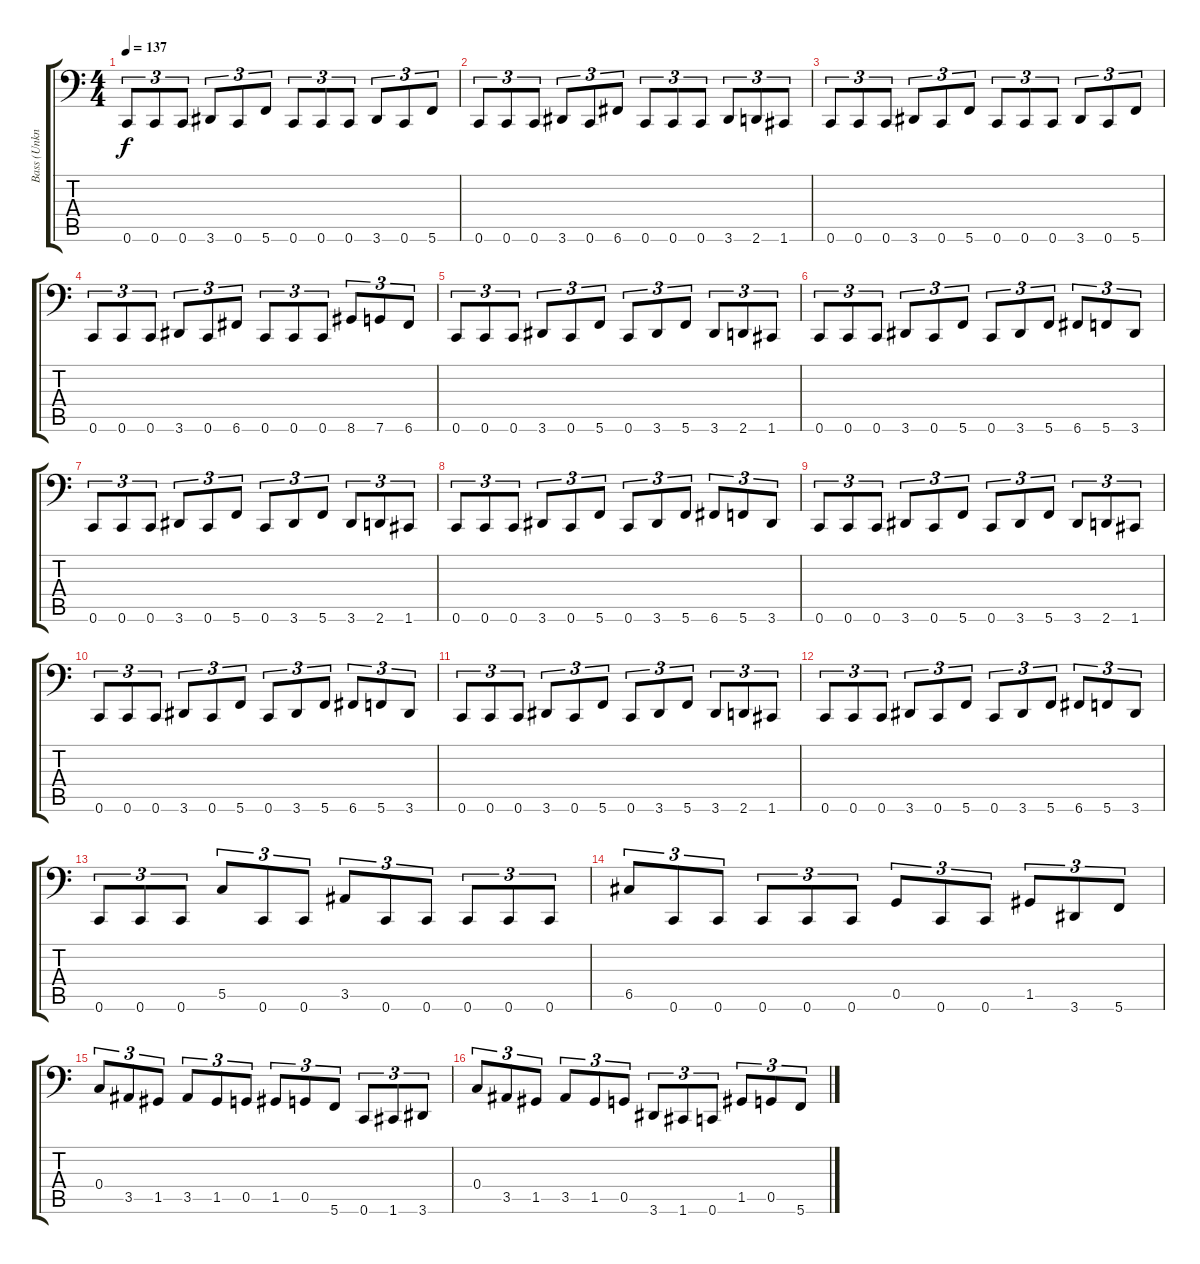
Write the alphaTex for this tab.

\track ("Bass (Unknown)" "Bass (Unkn") {instrument electricbasspick}
\staff {score tabs}
\tuning (D3 A2 F2 C2 G1 C1) {hide}
\ts (4 4)
\tempo 137
\clef f4
\ks c
0.6.8{tu (3 2) dy f} 0.6.8{tu (3 2)} 0.6.8{tu (3 2)} 3.6.8{tu (3 2)} 0.6.8{tu (3 2)} 5.6.8{tu (3 2)} 0.6.8{tu (3 2)} 0.6.8{tu (3 2)} 0.6.8{tu (3 2)} 3.6.8{tu (3 2)} 0.6.8{tu (3 2)} 5.6.8{tu (3 2)} |
0.6.8{tu (3 2)} 0.6.8{tu (3 2)} 0.6.8{tu (3 2)} 3.6.8{tu (3 2)} 0.6.8{tu (3 2)} 6.6.8{tu (3 2)} 0.6.8{tu (3 2)} 0.6.8{tu (3 2)} 0.6.8{tu (3 2)} 3.6.8{tu (3 2)} 2.6.8{tu (3 2)} 1.6.8{tu (3 2)} |
0.6.8{tu (3 2)} 0.6.8{tu (3 2)} 0.6.8{tu (3 2)} 3.6.8{tu (3 2)} 0.6.8{tu (3 2)} 5.6.8{tu (3 2)} 0.6.8{tu (3 2)} 0.6.8{tu (3 2)} 0.6.8{tu (3 2)} 3.6.8{tu (3 2)} 0.6.8{tu (3 2)} 5.6.8{tu (3 2)} |
0.6.8{tu (3 2)} 0.6.8{tu (3 2)} 0.6.8{tu (3 2)} 3.6.8{tu (3 2)} 0.6.8{tu (3 2)} 6.6.8{tu (3 2)} 0.6.8{tu (3 2)} 0.6.8{tu (3 2)} 0.6.8{tu (3 2)} 8.6.8{tu (3 2)} 7.6.8{tu (3 2)} 6.6.8{tu (3 2)} |
0.6.8{tu (3 2)} 0.6.8{tu (3 2)} 0.6.8{tu (3 2)} 3.6.8{tu (3 2)} 0.6.8{tu (3 2)} 5.6.8{tu (3 2)} 0.6.8{tu (3 2)} 3.6.8{tu (3 2)} 5.6.8{tu (3 2)} 3.6.8{tu (3 2)} 2.6.8{tu (3 2)} 1.6.8{tu (3 2)} |
0.6.8{tu (3 2)} 0.6.8{tu (3 2)} 0.6.8{tu (3 2)} 3.6.8{tu (3 2)} 0.6.8{tu (3 2)} 5.6.8{tu (3 2)} 0.6.8{tu (3 2)} 3.6.8{tu (3 2)} 5.6.8{tu (3 2)} 6.6.8{tu (3 2)} 5.6.8{tu (3 2)} 3.6.8{tu (3 2)} |
0.6.8{tu (3 2)} 0.6.8{tu (3 2)} 0.6.8{tu (3 2)} 3.6.8{tu (3 2)} 0.6.8{tu (3 2)} 5.6.8{tu (3 2)} 0.6.8{tu (3 2)} 3.6.8{tu (3 2)} 5.6.8{tu (3 2)} 3.6.8{tu (3 2)} 2.6.8{tu (3 2)} 1.6.8{tu (3 2)} |
0.6.8{tu (3 2)} 0.6.8{tu (3 2)} 0.6.8{tu (3 2)} 3.6.8{tu (3 2)} 0.6.8{tu (3 2)} 5.6.8{tu (3 2)} 0.6.8{tu (3 2)} 3.6.8{tu (3 2)} 5.6.8{tu (3 2)} 6.6.8{tu (3 2)} 5.6.8{tu (3 2)} 3.6.8{tu (3 2)} |
0.6.8{tu (3 2)} 0.6.8{tu (3 2)} 0.6.8{tu (3 2)} 3.6.8{tu (3 2)} 0.6.8{tu (3 2)} 5.6.8{tu (3 2)} 0.6.8{tu (3 2)} 3.6.8{tu (3 2)} 5.6.8{tu (3 2)} 3.6.8{tu (3 2)} 2.6.8{tu (3 2)} 1.6.8{tu (3 2)} |
0.6.8{tu (3 2)} 0.6.8{tu (3 2)} 0.6.8{tu (3 2)} 3.6.8{tu (3 2)} 0.6.8{tu (3 2)} 5.6.8{tu (3 2)} 0.6.8{tu (3 2)} 3.6.8{tu (3 2)} 5.6.8{tu (3 2)} 6.6.8{tu (3 2)} 5.6.8{tu (3 2)} 3.6.8{tu (3 2)} |
0.6.8{tu (3 2)} 0.6.8{tu (3 2)} 0.6.8{tu (3 2)} 3.6.8{tu (3 2)} 0.6.8{tu (3 2)} 5.6.8{tu (3 2)} 0.6.8{tu (3 2)} 3.6.8{tu (3 2)} 5.6.8{tu (3 2)} 3.6.8{tu (3 2)} 2.6.8{tu (3 2)} 1.6.8{tu (3 2)} |
0.6.8{tu (3 2)} 0.6.8{tu (3 2)} 0.6.8{tu (3 2)} 3.6.8{tu (3 2)} 0.6.8{tu (3 2)} 5.6.8{tu (3 2)} 0.6.8{tu (3 2)} 3.6.8{tu (3 2)} 5.6.8{tu (3 2)} 6.6.8{tu (3 2)} 5.6.8{tu (3 2)} 3.6.8{tu (3 2)} |
0.6.8{tu (3 2)} 0.6.8{tu (3 2)} 0.6.8{tu (3 2)} 5.5.8{tu (3 2)} 0.6.8{tu (3 2)} 0.6.8{tu (3 2)} 3.5.8{tu (3 2)} 0.6.8{tu (3 2)} 0.6.8{tu (3 2)} 0.6.8{tu (3 2)} 0.6.8{tu (3 2)} 0.6.8{tu (3 2)} |
6.5.8{tu (3 2)} 0.6.8{tu (3 2)} 0.6.8{tu (3 2)} 0.6.8{tu (3 2)} 0.6.8{tu (3 2)} 0.6.8{tu (3 2)} 0.5.8{tu (3 2)} 0.6.8{tu (3 2)} 0.6.8{tu (3 2)} 1.5.8{tu (3 2)} 3.6.8{tu (3 2)} 5.6.8{tu (3 2)} |
0.4.8{tu (3 2)} 3.5.8{tu (3 2)} 1.5.8{tu (3 2)} 3.5.8{tu (3 2)} 1.5.8{tu (3 2)} 0.5.8{tu (3 2)} 1.5.8{tu (3 2)} 0.5.8{tu (3 2)} 5.6.8{tu (3 2)} 0.6.8{tu (3 2)} 1.6.8{tu (3 2)} 3.6.8{tu (3 2)} |
0.4.8{tu (3 2)} 3.5.8{tu (3 2)} 1.5.8{tu (3 2)} 3.5.8{tu (3 2)} 1.5.8{tu (3 2)} 0.5.8{tu (3 2)} 3.6.8{tu (3 2)} 1.6.8{tu (3 2)} 0.6.8{tu (3 2)} 1.5.8{tu (3 2)} 0.5.8{tu (3 2)} 5.6.8{tu (3 2)}
